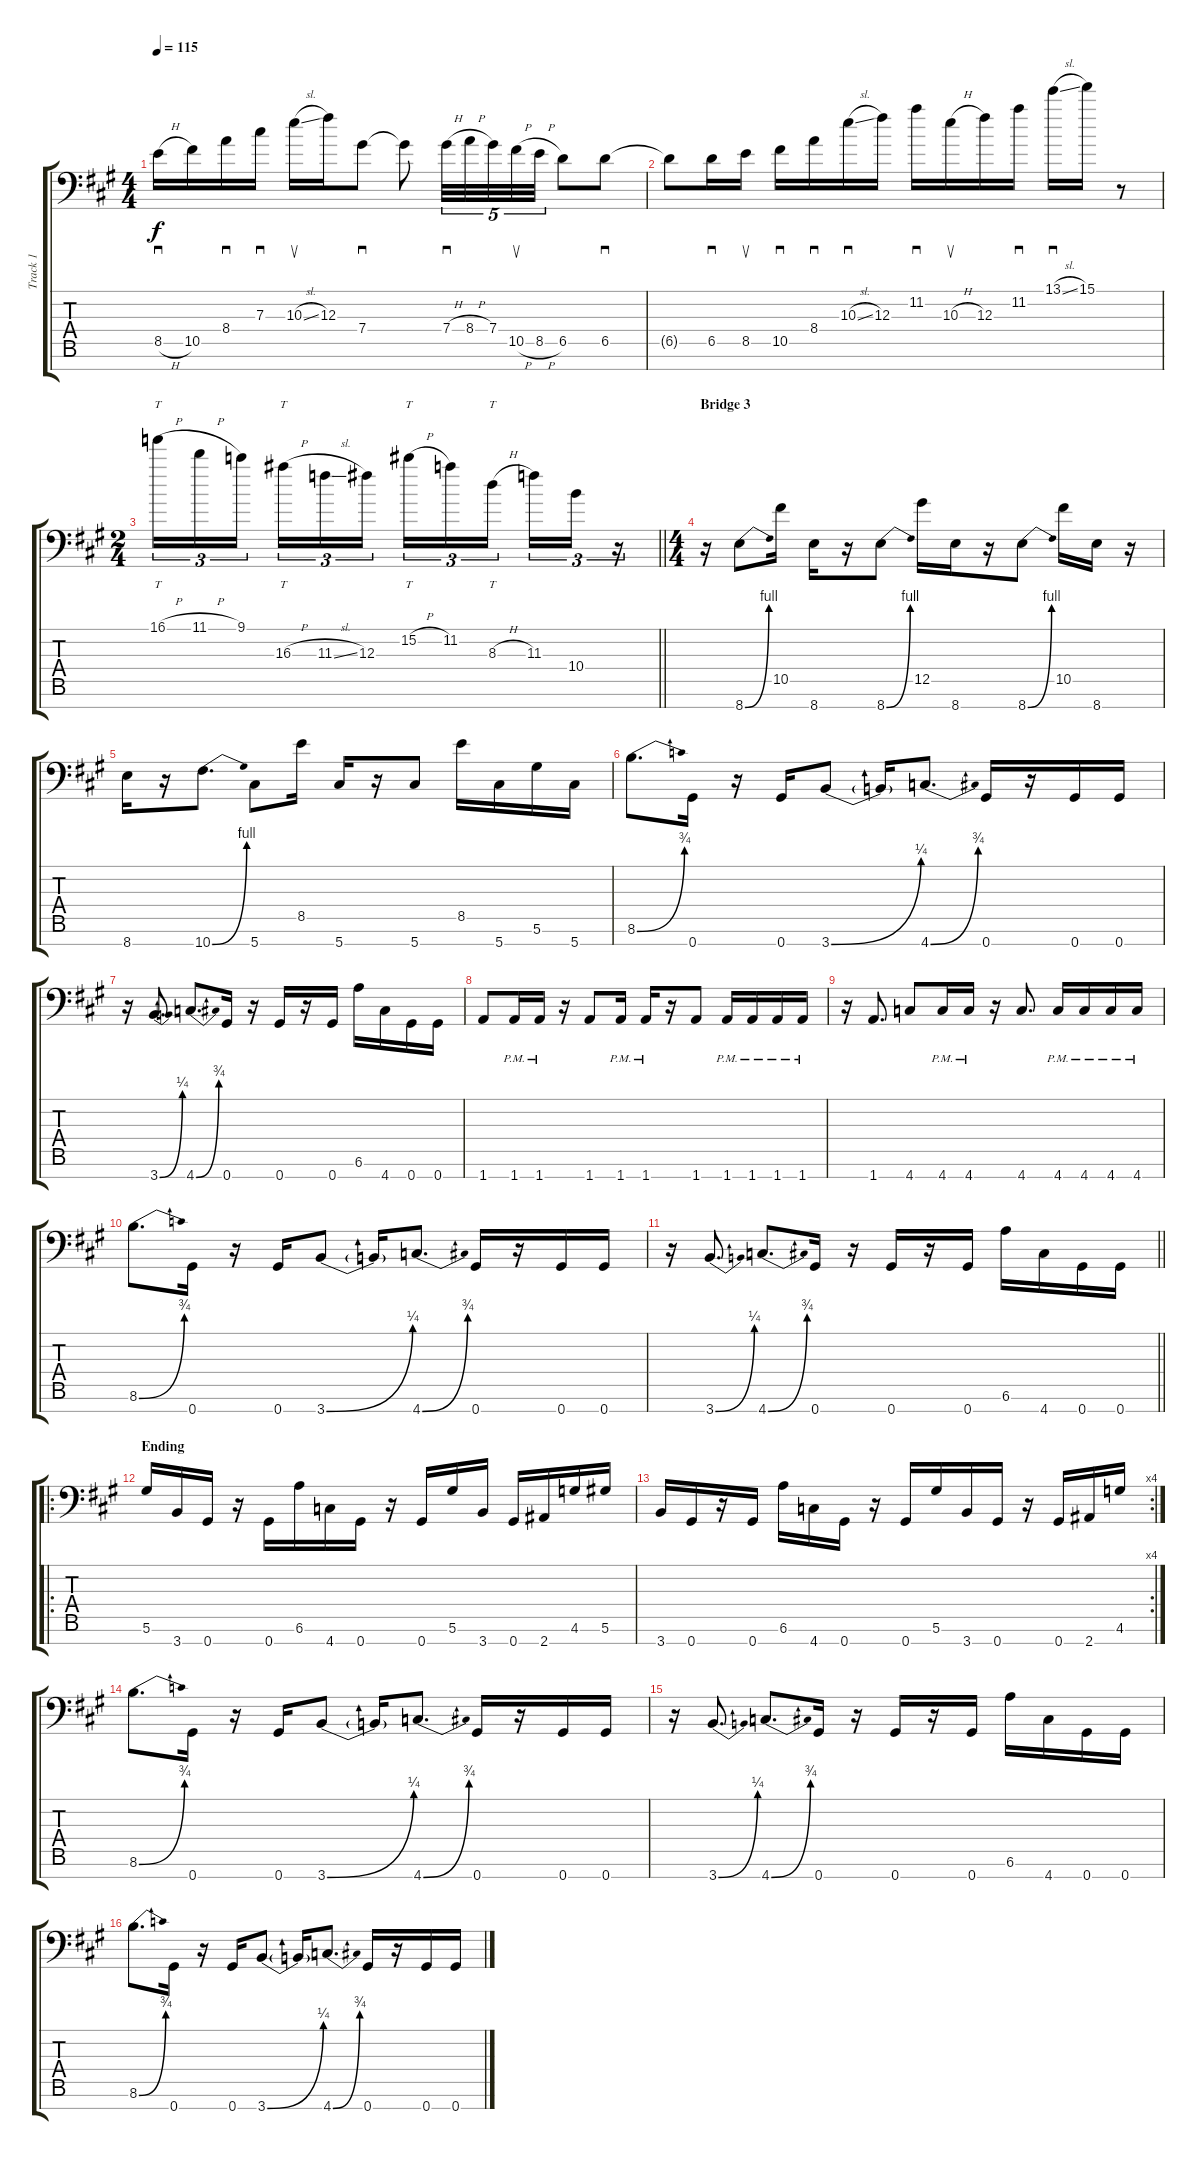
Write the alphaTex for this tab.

\track ("Track 1" "Track 1") {instrument acousticguitarsteel}
\staff {score tabs}
\tuning (Eb4 Bb3 Gb3 Db3 Ab2 Eb2 Ab1) {hide}
\ts (4 4)
\tempo 115
\clef f4
\ks f#minor
8.5{h}.16{sd dy f} 10.5.16 8.4.16{sd} 7.3.16{sd} 10.3{sl}.16{su} 12.3.16 7.4.8{sd} 7.4{t}.8 7.4{h}.32{sd tu (5 4)} 8.4{h}.32{tu (5 4)} 7.4.32{tu (5 4) beam merge} 10.5{h}.32{su tu (5 4)} 8.5{h}.32{tu (5 4)} 6.5.8 6.5.8{sd} |
6.5{t}.8 6.5.16{sd} 8.5.16{su} 10.5.16{sd} 8.4.16{sd} 10.3{sl}.16{sd} 12.3.16 11.2.16{sd} 10.3{h}.16{su} 12.3.16 11.2.16{sd} 13.1{sl}.16{sd} 15.1.16 r.8 |
\ts (2 4)
\barLineRight lightlight
16.1{h}.16{tt tu (3 2) beam merge} 11.1{h}.16{tu (3 2)} 9.1.16{tu (3 2) beam splitsecondary} 16.3{h}.16{tt tu (3 2)} 11.3{sl}.16{tu (3 2)} 12.3.16{tu (3 2)} 15.2{h}.16{tt tu (3 2)} 11.2.16{tu (3 2)} 8.3{h}.16{tt tu (3 2) beam splitsecondary} 11.3.16{tu (3 2)} 10.4.16{tu (3 2)} r.16{tu (3 2)} |
\ts (4 4)
\section ("" "Bridge 3")
r.16 8.7{be (bend 0 0 60 4)}.8 10.5.16 8.7.16 r.16 8.7{be (bend 0 0 60 4)}.8 12.5.16 8.7.16 r.16 8.7{be (bend 0 0 60 4)}.8 10.5.16 8.7.16 r.16 |
8.7.16 r.16 10.7{be (bend 0 0 60 4)}.8{d} 5.7.8 8.5.16 5.7.16 r.16 5.7.8 8.5.16 5.7.16 5.6.16 5.7.16 |
8.6{be (bend 0 0 60 3)}.8{d} 0.7.16 r.16 0.7.16 3.7{be (bend 0 0 60 1)}.8 3.7{t}.16 4.7{be (bend 0 0 60 3)}.8{d} 0.7.16 r.16 0.7.16 0.7.16 |
r.16 3.7{be (bend 0 0 60 1)}.8{d} 4.7{be (bend 0 0 60 3)}.8{d} 0.7.16 r.16 0.7.16 r.16 0.7.16 6.6.16 4.7.16 0.7.16 0.7.16 |
1.7.8 1.7{pm}.16 1.7{pm}.16 r.16 1.7.8 1.7{pm}.16 1.7{pm}.16 r.16 1.7.8 1.7{pm}.16 1.7{pm}.16 1.7{pm}.16 1.7{pm}.16 |
r.16 1.7.8{d} 4.7.8 4.7{pm}.16 4.7{pm}.16 r.16 4.7.8{d} 4.7{pm}.16 4.7{pm}.16 4.7{pm}.16 4.7{pm}.16 |
8.6{be (bend 0 0 60 3)}.8{d} 0.7.16 r.16 0.7.16 3.7{be (bend 0 0 60 1)}.8 3.7{t}.16 4.7{be (bend 0 0 60 3)}.8{d} 0.7.16 r.16 0.7.16 0.7.16 |
\barLineRight lightlight
r.16 3.7{be (bend 0 0 60 1)}.8{d} 4.7{be (bend 0 0 60 3)}.8{d} 0.7.16 r.16 0.7.16 r.16 0.7.16 6.6.16 4.7.16 0.7.16 0.7.16 |
\ro
\section ("" "Ending")
5.6.16 3.7.16 0.7.16 r.16 0.7.16 6.6.16 4.7.16 0.7.16 r.16 0.7.16 5.6.16 3.7.16 0.7.16 2.7.16 4.6.16 5.6.16 |
\rc 4
3.7.16 0.7.16 r.16 0.7.16 6.6.16 4.7.16 0.7.16 r.16 0.7.16 5.6.16 3.7.16 0.7.16 r.16 0.7.16 2.7.16 4.6.16 |
8.6{be (bend 0 0 60 3)}.8{d} 0.7.16 r.16 0.7.16 3.7{be (bend 0 0 60 1)}.8 3.7{t}.16 4.7{be (bend 0 0 60 3)}.8{d} 0.7.16 r.16 0.7.16 0.7.16 |
r.16 3.7{be (bend 0 0 60 1)}.8{d} 4.7{be (bend 0 0 60 3)}.8{d} 0.7.16 r.16 0.7.16 r.16 0.7.16 6.6.16 4.7.16 0.7.16 0.7.16 |
8.6{be (bend 0 0 60 3)}.8{d} 0.7.16 r.16 0.7.16 3.7{be (bend 0 0 60 1)}.8 3.7{t}.16 4.7{be (bend 0 0 60 3)}.8{d} 0.7.16 r.16 0.7.16 0.7.16
